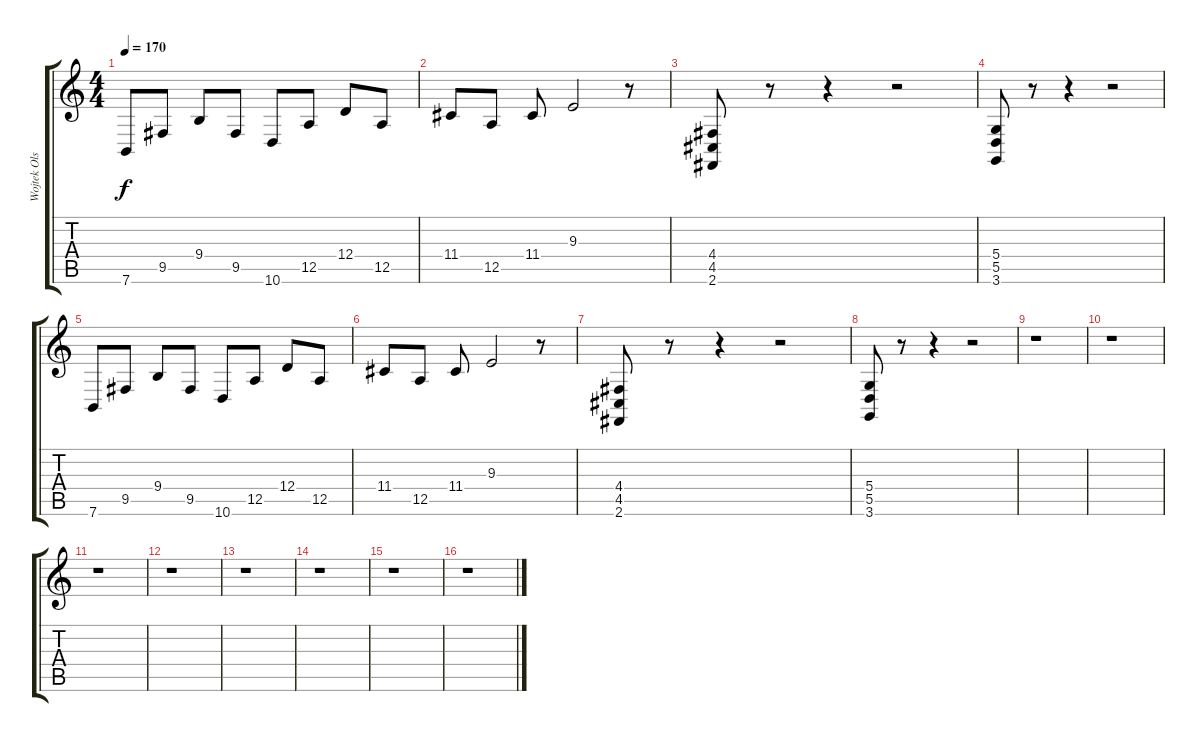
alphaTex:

\track ("Wojtek Olszak" "Wojtek Ols") {instrument acousticgrandpiano}
\staff {score tabs}
\tuning (E4 B3 G3 D3 A2 E2) {hide}
\ts (4 4)
\tempo 170
\clef g2
\ks c
7.6.8{dy f} 9.5.8 9.4.8 9.5.8 10.6.8 12.5.8 12.4.8 12.5.8 |
11.4.8 12.5.8 11.4.8 9.3.2 r.8 |
(4.4 4.5 2.6).8 r.8 r.4 r.2 |
(5.4 5.5 3.6).8 r.8 r.4 r.2 |
7.6.8 9.5.8 9.4.8 9.5.8 10.6.8 12.5.8 12.4.8 12.5.8 |
11.4.8 12.5.8 11.4.8 9.3.2 r.8 |
(4.4 4.5 2.6).8 r.8 r.4 r.2 |
(5.4 5.5 3.6).8 r.8 r.4 r.2 |
r.1 |
r.1 |
r.1 |
r.1 |
r.1 |
r.1 |
r.1 |
r.1
